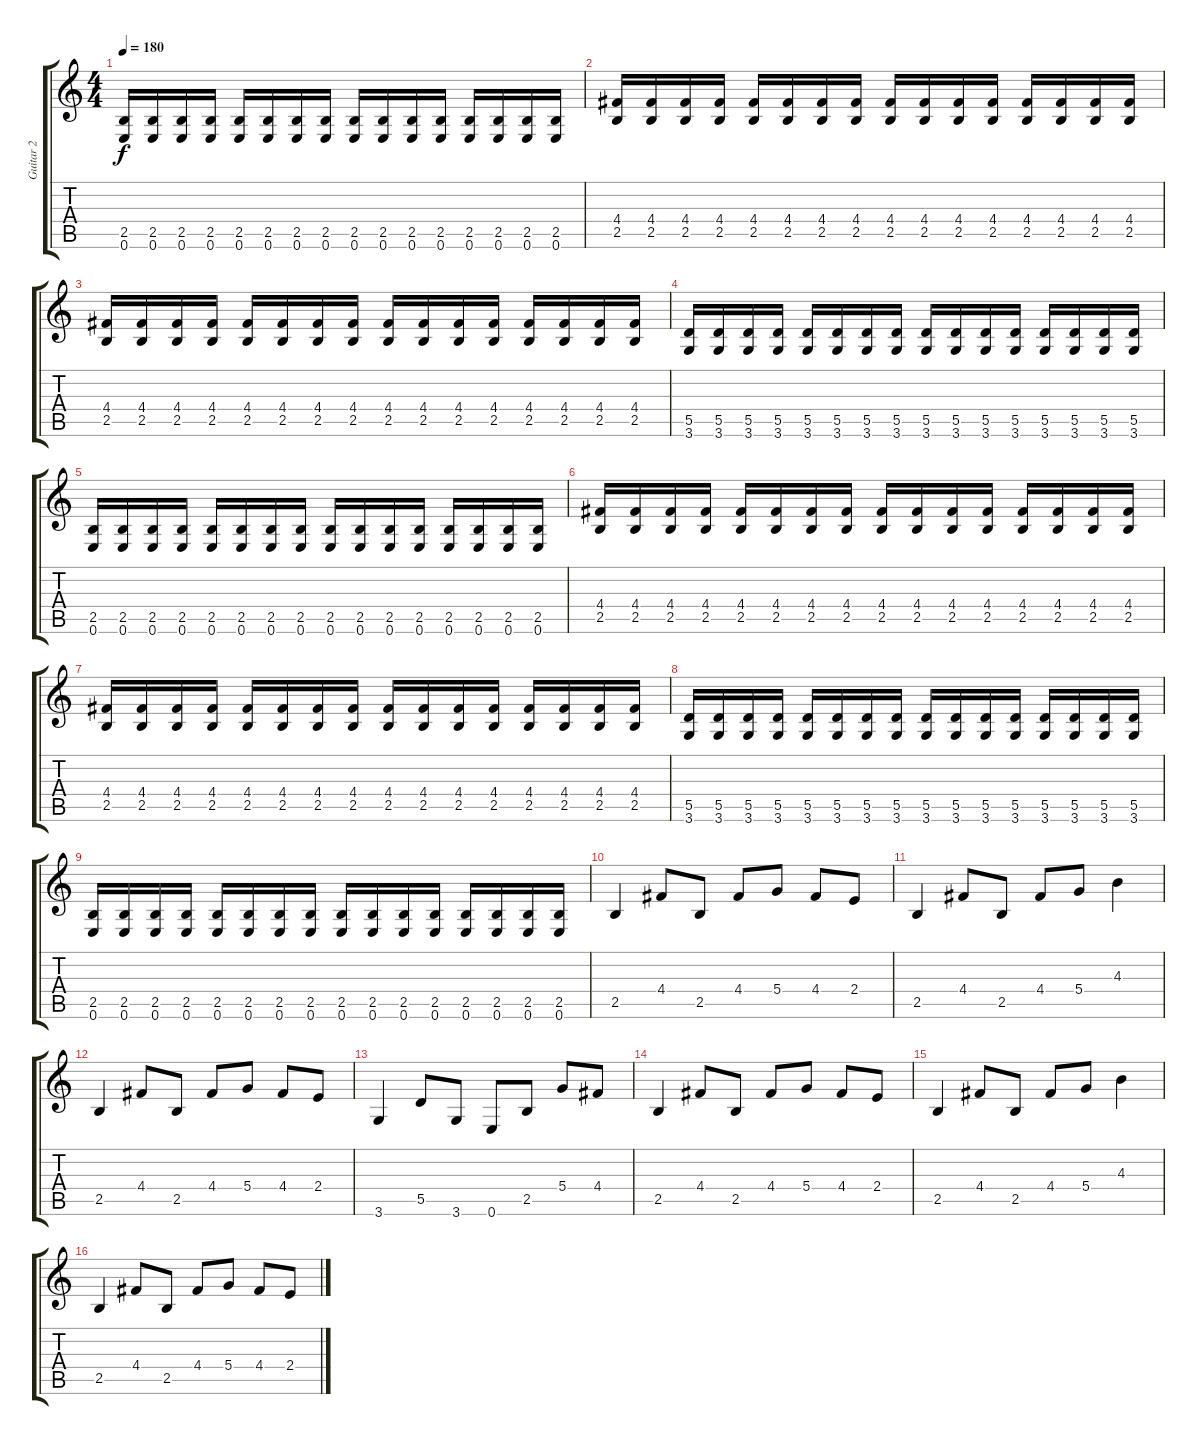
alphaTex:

\track ("Guitar 2" "Guitar 2") {instrument distortionguitar}
\staff {score tabs}
\tuning (E4 B3 G3 D3 A2 E2) {hide}
\ts (4 4)
\tempo 180
\clef g2
\ks c
(2.5 0.6).16{dy f} (2.5 0.6).16 (2.5 0.6).16 (2.5 0.6).16 (2.5 0.6).16 (2.5 0.6).16 (2.5 0.6).16 (2.5 0.6).16 (2.5 0.6).16 (2.5 0.6).16 (2.5 0.6).16 (2.5 0.6).16 (2.5 0.6).16 (2.5 0.6).16 (2.5 0.6).16 (2.5 0.6).16 |
(4.4 2.5).16 (4.4 2.5).16 (4.4 2.5).16 (4.4 2.5).16 (4.4 2.5).16 (4.4 2.5).16 (4.4 2.5).16 (4.4 2.5).16 (4.4 2.5).16 (4.4 2.5).16 (4.4 2.5).16 (4.4 2.5).16 (4.4 2.5).16 (4.4 2.5).16 (4.4 2.5).16 (4.4 2.5).16 |
(4.4 2.5).16 (4.4 2.5).16 (4.4 2.5).16 (4.4 2.5).16 (4.4 2.5).16 (4.4 2.5).16 (4.4 2.5).16 (4.4 2.5).16 (4.4 2.5).16 (4.4 2.5).16 (4.4 2.5).16 (4.4 2.5).16 (4.4 2.5).16 (4.4 2.5).16 (4.4 2.5).16 (4.4 2.5).16 |
(5.5 3.6).16 (5.5 3.6).16 (5.5 3.6).16 (5.5 3.6).16 (5.5 3.6).16 (5.5 3.6).16 (5.5 3.6).16 (5.5 3.6).16 (5.5 3.6).16 (5.5 3.6).16 (5.5 3.6).16 (5.5 3.6).16 (5.5 3.6).16 (5.5 3.6).16 (5.5 3.6).16 (5.5 3.6).16 |
(2.5 0.6).16 (2.5 0.6).16 (2.5 0.6).16 (2.5 0.6).16 (2.5 0.6).16 (2.5 0.6).16 (2.5 0.6).16 (2.5 0.6).16 (2.5 0.6).16 (2.5 0.6).16 (2.5 0.6).16 (2.5 0.6).16 (2.5 0.6).16 (2.5 0.6).16 (2.5 0.6).16 (2.5 0.6).16 |
(4.4 2.5).16 (4.4 2.5).16 (4.4 2.5).16 (4.4 2.5).16 (4.4 2.5).16 (4.4 2.5).16 (4.4 2.5).16 (4.4 2.5).16 (4.4 2.5).16 (4.4 2.5).16 (4.4 2.5).16 (4.4 2.5).16 (4.4 2.5).16 (4.4 2.5).16 (4.4 2.5).16 (4.4 2.5).16 |
(4.4 2.5).16 (4.4 2.5).16 (4.4 2.5).16 (4.4 2.5).16 (4.4 2.5).16 (4.4 2.5).16 (4.4 2.5).16 (4.4 2.5).16 (4.4 2.5).16 (4.4 2.5).16 (4.4 2.5).16 (4.4 2.5).16 (4.4 2.5).16 (4.4 2.5).16 (4.4 2.5).16 (4.4 2.5).16 |
(5.5 3.6).16 (5.5 3.6).16 (5.5 3.6).16 (5.5 3.6).16 (5.5 3.6).16 (5.5 3.6).16 (5.5 3.6).16 (5.5 3.6).16 (5.5 3.6).16 (5.5 3.6).16 (5.5 3.6).16 (5.5 3.6).16 (5.5 3.6).16 (5.5 3.6).16 (5.5 3.6).16 (5.5 3.6).16 |
(2.5 0.6).16 (2.5 0.6).16 (2.5 0.6).16 (2.5 0.6).16 (2.5 0.6).16 (2.5 0.6).16 (2.5 0.6).16 (2.5 0.6).16 (2.5 0.6).16 (2.5 0.6).16 (2.5 0.6).16 (2.5 0.6).16 (2.5 0.6).16 (2.5 0.6).16 (2.5 0.6).16 (2.5 0.6).16 |
2.5.4 4.4.8 2.5.8 4.4.8 5.4.8 4.4.8 2.4.8 |
2.5.4 4.4.8 2.5.8 4.4.8 5.4.8 4.3.4 |
2.5.4 4.4.8 2.5.8 4.4.8 5.4.8 4.4.8 2.4.8 |
3.6.4 5.5.8 3.6.8 0.6.8 2.5.8 5.4.8 4.4.8 |
2.5.4 4.4.8 2.5.8 4.4.8 5.4.8 4.4.8 2.4.8 |
2.5.4 4.4.8 2.5.8 4.4.8 5.4.8 4.3.4 |
2.5.4 4.4.8 2.5.8 4.4.8 5.4.8 4.4.8 2.4.8
